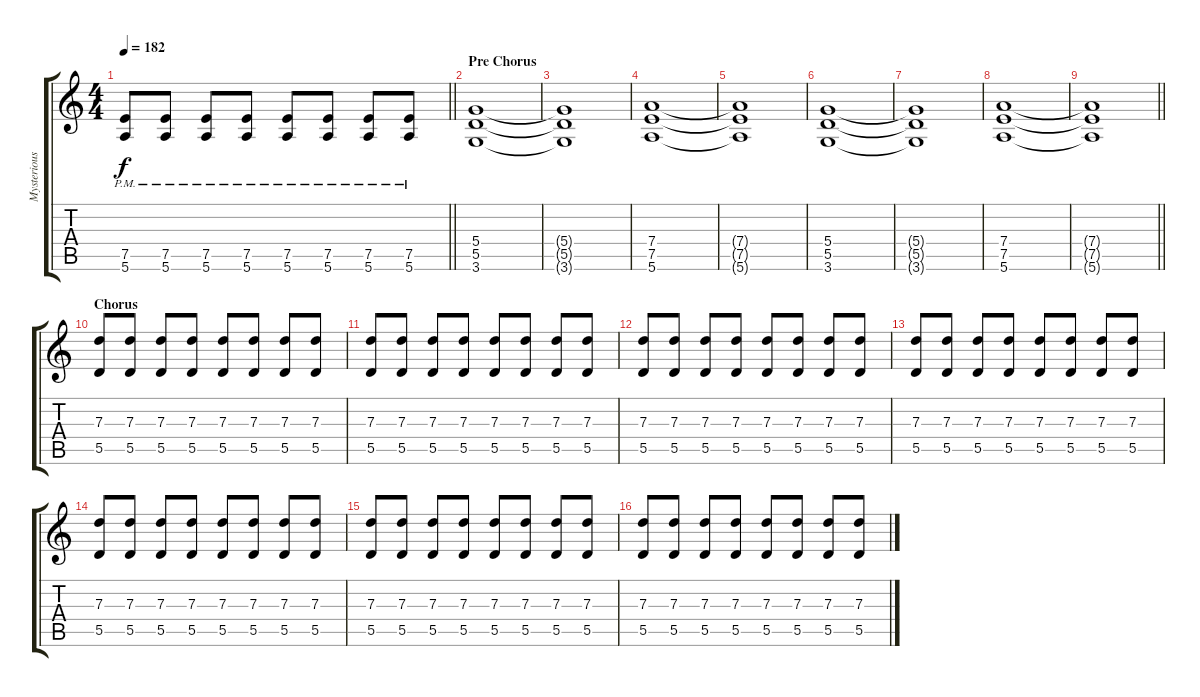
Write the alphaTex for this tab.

\track ("Mysterious Kyu" "Mysterious") {instrument electricguitarclean}
\staff {score tabs}
\tuning (E4 B3 G3 D3 A2 E2) {hide}
\ts (4 4)
\tempo 182
\clef g2
\barLineRight lightlight
\ks c
(7.5{pm} 5.6{pm}).8{dy f} (7.5{pm} 5.6{pm}).8 (7.5{pm} 5.6{pm}).8 (7.5{pm} 5.6{pm}).8 (7.5{pm} 5.6{pm}).8 (7.5{pm} 5.6{pm}).8 (7.5{pm} 5.6{pm}).8 (7.5{pm} 5.6{pm}).8 |
\section ("" "Pre Chorus")
(5.4 5.5 3.6).1 |
(5.4{t} 5.5{t} 3.6{t}).1 |
(7.4 7.5 5.6).1 |
(7.4{t} 7.5{t} 5.6{t}).1 |
(5.4 5.5 3.6).1 |
(5.4{t} 5.5{t} 3.6{t}).1 |
(7.4 7.5 5.6).1 |
\barLineRight lightlight
(7.4{t} 7.5{t} 5.6{t}).1 |
\section ("" "Chorus")
(7.3 5.5).8 (7.3 5.5).8 (7.3 5.5).8 (7.3 5.5).8 (7.3 5.5).8 (7.3 5.5).8 (7.3 5.5).8 (7.3 5.5).8 |
(7.3 5.5).8 (7.3 5.5).8 (7.3 5.5).8 (7.3 5.5).8 (7.3 5.5).8 (7.3 5.5).8 (7.3 5.5).8 (7.3 5.5).8 |
(7.3 5.5).8 (7.3 5.5).8 (7.3 5.5).8 (7.3 5.5).8 (7.3 5.5).8 (7.3 5.5).8 (7.3 5.5).8 (7.3 5.5).8 |
(7.3 5.5).8 (7.3 5.5).8 (7.3 5.5).8 (7.3 5.5).8 (7.3 5.5).8 (7.3 5.5).8 (7.3 5.5).8 (7.3 5.5).8 |
(7.3 5.5).8 (7.3 5.5).8 (7.3 5.5).8 (7.3 5.5).8 (7.3 5.5).8 (7.3 5.5).8 (7.3 5.5).8 (7.3 5.5).8 |
(7.3 5.5).8 (7.3 5.5).8 (7.3 5.5).8 (7.3 5.5).8 (7.3 5.5).8 (7.3 5.5).8 (7.3 5.5).8 (7.3 5.5).8 |
(7.3 5.5).8 (7.3 5.5).8 (7.3 5.5).8 (7.3 5.5).8 (7.3 5.5).8 (7.3 5.5).8 (7.3 5.5).8 (7.3 5.5).8
